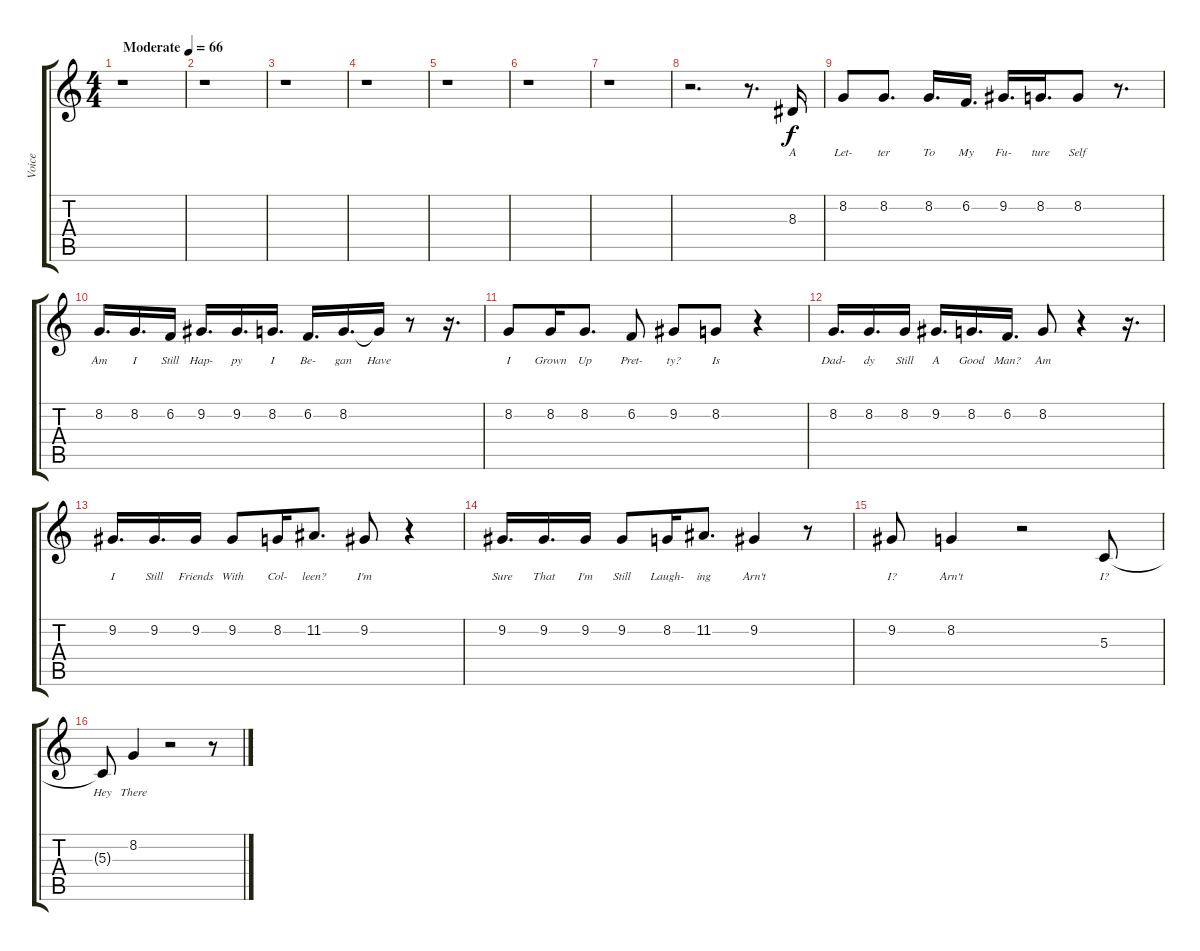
\track ("Voice" "Voice") {instrument clarinet}
\staff {score tabs}
\tuning (E4 B3 G3 D3 A2 E2) {hide}
\ts (4 4)
\tempo (66 "Moderate")
\clef g2
\ks c
r.1{dy f instrument clarinet} |
r.1 |
r.1 |
r.1 |
r.1 |
r.1 |
r.1 |
r.2{d} r.8{d} 8.3.16{lyrics (0 "A") lyrics (1 "") lyrics (2 "") lyrics (3 "") lyrics (4 "")} |
8.2.8{lyrics (0 "Let-") lyrics (1 "") lyrics (2 "") lyrics (3 "") lyrics (4 "")} 8.2.8{d lyrics (0 "ter") lyrics (1 "") lyrics (2 "") lyrics (3 "") lyrics (4 "")} 8.2.16{d lyrics (0 "To") lyrics (1 "") lyrics (2 "") lyrics (3 "") lyrics (4 "")} 6.2.16{d lyrics (0 "My") lyrics (1 "") lyrics (2 "") lyrics (3 "") lyrics (4 "")} 9.2.16{d lyrics (0 "Fu-") lyrics (1 "") lyrics (2 "") lyrics (3 "") lyrics (4 "")} 8.2.16{d lyrics (0 "ture") lyrics (1 "") lyrics (2 "") lyrics (3 "") lyrics (4 "")} 8.2.8{lyrics (0 "Self") lyrics (1 "") lyrics (2 "") lyrics (3 "") lyrics (4 "")} r.8{d} |
8.2.16{d lyrics (0 "Am") lyrics (1 "") lyrics (2 "") lyrics (3 "") lyrics (4 "")} 8.2.16{d lyrics (0 "I") lyrics (1 "") lyrics (2 "") lyrics (3 "") lyrics (4 "")} 6.2.16{lyrics (0 "Still") lyrics (1 "") lyrics (2 "") lyrics (3 "") lyrics (4 "")} 9.2.16{d lyrics (0 "Hap-") lyrics (1 "") lyrics (2 "") lyrics (3 "") lyrics (4 "")} 9.2.16{d lyrics (0 "py") lyrics (1 "") lyrics (2 "") lyrics (3 "") lyrics (4 "")} 8.2.16{d lyrics (0 "I") lyrics (1 "") lyrics (2 "") lyrics (3 "") lyrics (4 "")} 6.2.16{d lyrics (0 "Be-") lyrics (1 "") lyrics (2 "") lyrics (3 "") lyrics (4 "")} 8.2.16{d lyrics (0 "gan") lyrics (1 "") lyrics (2 "") lyrics (3 "") lyrics (4 "")} 8.2{t}.16{lyrics (0 "Have") lyrics (1 "") lyrics (2 "") lyrics (3 "") lyrics (4 "")} r.8 r.16{d} |
8.2.8{lyrics (0 "I") lyrics (1 "") lyrics (2 "") lyrics (3 "") lyrics (4 "")} 8.2.16{lyrics (0 "Grown") lyrics (1 "") lyrics (2 "") lyrics (3 "") lyrics (4 "")} 8.2.8{d lyrics (0 "Up") lyrics (1 "") lyrics (2 "") lyrics (3 "") lyrics (4 "")} 6.2.8{lyrics (0 "Pret-") lyrics (1 "") lyrics (2 "") lyrics (3 "") lyrics (4 "")} 9.2.8{lyrics (0 "ty?") lyrics (1 "") lyrics (2 "") lyrics (3 "") lyrics (4 "")} 8.2.8{lyrics (0 "Is") lyrics (1 "") lyrics (2 "") lyrics (3 "") lyrics (4 "")} r.4 |
8.2.16{d lyrics (0 "Dad-") lyrics (1 "") lyrics (2 "") lyrics (3 "") lyrics (4 "")} 8.2.16{d lyrics (0 "dy") lyrics (1 "") lyrics (2 "") lyrics (3 "") lyrics (4 "")} 8.2.16{lyrics (0 "Still") lyrics (1 "") lyrics (2 "") lyrics (3 "") lyrics (4 "")} 9.2.16{d lyrics (0 "A") lyrics (1 "") lyrics (2 "") lyrics (3 "") lyrics (4 "")} 8.2.16{d lyrics (0 "Good") lyrics (1 "") lyrics (2 "") lyrics (3 "") lyrics (4 "")} 6.2.16{d lyrics (0 "Man?") lyrics (1 "") lyrics (2 "") lyrics (3 "") lyrics (4 "")} 8.2.8{lyrics (0 "Am") lyrics (1 "") lyrics (2 "") lyrics (3 "") lyrics (4 "")} r.4 r.16{d} |
9.2.16{d lyrics (0 "I") lyrics (1 "") lyrics (2 "") lyrics (3 "") lyrics (4 "")} 9.2.16{d lyrics (0 "Still") lyrics (1 "") lyrics (2 "") lyrics (3 "") lyrics (4 "")} 9.2.16{lyrics (0 "Friends") lyrics (1 "") lyrics (2 "") lyrics (3 "") lyrics (4 "")} 9.2.8{lyrics (0 "With") lyrics (1 "") lyrics (2 "") lyrics (3 "") lyrics (4 "")} 8.2.16{lyrics (0 "Col-") lyrics (1 "") lyrics (2 "") lyrics (3 "") lyrics (4 "")} 11.2.8{d lyrics (0 "leen?") lyrics (1 "") lyrics (2 "") lyrics (3 "") lyrics (4 "")} 9.2.8{lyrics (0 "I'm") lyrics (1 "") lyrics (2 "") lyrics (3 "") lyrics (4 "")} r.4 |
9.2.16{d lyrics (0 "Sure") lyrics (1 "") lyrics (2 "") lyrics (3 "") lyrics (4 "")} 9.2.16{d lyrics (0 "That") lyrics (1 "") lyrics (2 "") lyrics (3 "") lyrics (4 "")} 9.2.16{lyrics (0 "I'm") lyrics (1 "") lyrics (2 "") lyrics (3 "") lyrics (4 "")} 9.2.8{lyrics (0 "Still") lyrics (1 "") lyrics (2 "") lyrics (3 "") lyrics (4 "")} 8.2.16{lyrics (0 "Laugh-") lyrics (1 "") lyrics (2 "") lyrics (3 "") lyrics (4 "")} 11.2.8{d lyrics (0 "ing") lyrics (1 "") lyrics (2 "") lyrics (3 "") lyrics (4 "")} 9.2.4{lyrics (0 "Arn't") lyrics (1 "") lyrics (2 "") lyrics (3 "") lyrics (4 "")} r.8 |
9.2.8{lyrics (0 "I?") lyrics (1 "") lyrics (2 "") lyrics (3 "") lyrics (4 "")} 8.2.4{lyrics (0 "Arn't") lyrics (1 "") lyrics (2 "") lyrics (3 "") lyrics (4 "")} r.2 5.3.8{lyrics (0 "I?") lyrics (1 "") lyrics (2 "") lyrics (3 "") lyrics (4 "")} |
5.3{t}.8{lyrics (0 "Hey") lyrics (1 "") lyrics (2 "") lyrics (3 "") lyrics (4 "")} 8.2.4{lyrics (0 "There") lyrics (1 "") lyrics (2 "") lyrics (3 "") lyrics (4 "")} r.2 r.8
